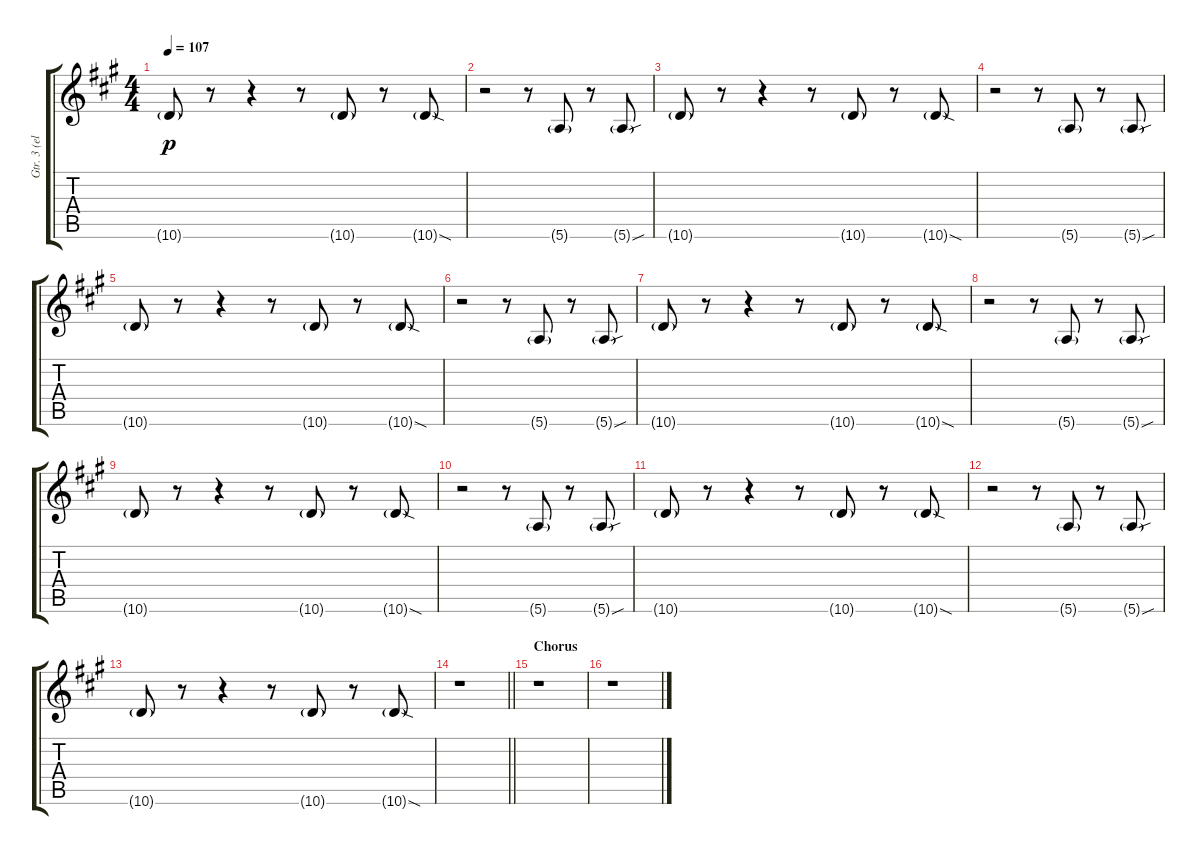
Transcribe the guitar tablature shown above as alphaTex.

\track ("Gtr. 3 (elec.)" "Gtr. 3 (el") {instrument distortionguitar}
\staff {score tabs}
\tuning (E4 B3 G3 D3 A2 E2) {hide}
\ts (4 4)
\tempo 107
\clef g2
\ks f#minor
10.6{g}.8{dy p} r.8 r.4 r.8 10.6{g}.8 r.8 10.6{sod g}.8 |
r.2 r.8 5.6{g}.8 r.8 5.6{sou g}.8 |
10.6{g}.8 r.8 r.4 r.8 10.6{g}.8 r.8 10.6{sod g}.8 |
r.2 r.8 5.6{g}.8 r.8 5.6{sou g}.8 |
10.6{g}.8 r.8 r.4 r.8 10.6{g}.8 r.8 10.6{sod g}.8 |
r.2 r.8 5.6{g}.8 r.8 5.6{sou g}.8 |
10.6{g}.8 r.8 r.4 r.8 10.6{g}.8 r.8 10.6{sod g}.8 |
r.2 r.8 5.6{g}.8 r.8 5.6{sou g}.8 |
10.6{g}.8 r.8 r.4 r.8 10.6{g}.8 r.8 10.6{sod g}.8 |
r.2 r.8 5.6{g}.8 r.8 5.6{sou g}.8 |
10.6{g}.8 r.8 r.4 r.8 10.6{g}.8 r.8 10.6{sod g}.8 |
r.2 r.8 5.6{g}.8 r.8 5.6{sou g}.8 |
10.6{g}.8 r.8 r.4 r.8 10.6{g}.8 r.8 10.6{sod g}.8 |
\barLineRight lightlight
r.1 |
\section ("" "Chorus")
r.1 |
r.1
